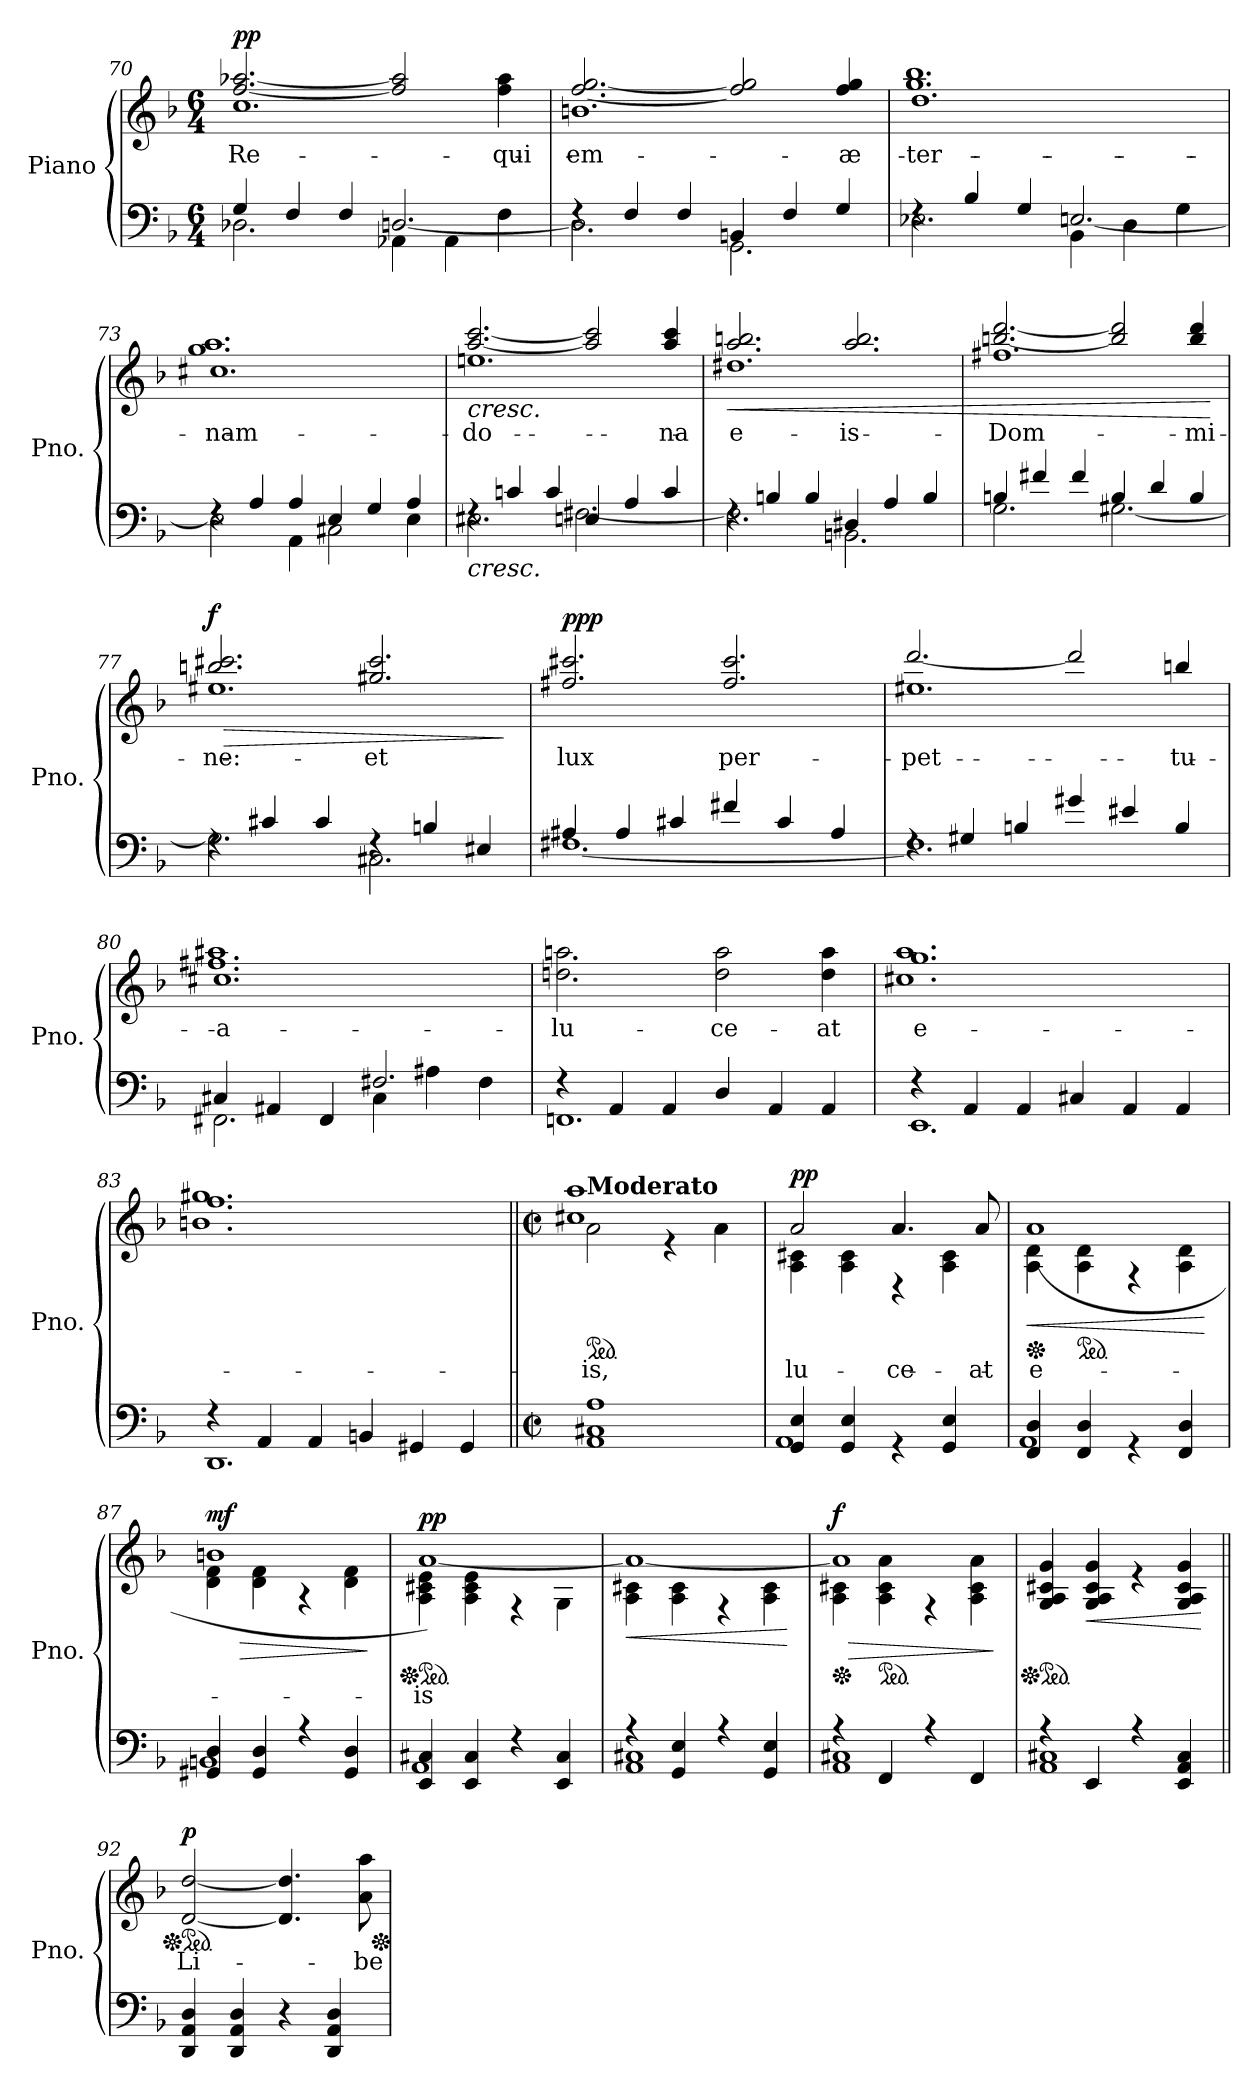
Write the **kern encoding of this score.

**kern	**kern	**text	**dynam
*part1	*part1	*part1	*part1
*staff2	*staff1	*staff1	*staff1/2
*I"Piano	*	*	*
*I'Pno.	*	*	*
*clefF4	*clefG2	*	*
*k[b-]	*k[b-]	*	*
*M6/4	*M6/4	*	*
=70	=70	=70	=70
*^	*^	*	*
!	!	!	!	!LO:LY:b	!LO:DY:b=2
!	!	!	!	!	!LO:DY:n=1:b
4G/	2.D-X\	1.cc	[2.ff/ [2.aa-X/	Re-	p p
4F/	.	.	.	.	.
4F/	.	.	.	.	.
4AA-X\	[2.Dn/	.	2ff/] 2aa-/]	.	.
4AA-\	.	.	.	.	.
!	!	!	!	!LO:LY:b	!
4F\	.	.	4ff\ 4aa-\	-qui-	.
!!LO:LB:g=z	!!
=71	=71	=71	=71	=71	=71
!	!	!	!	!LO:LY:b	!
4rF	2.D\]	1.bn	[2.ff/ [2.gg/	-em	.
4F/	.	.	.	.	.
4F/	.	.	.	.	.
4BBn/	2.GG\	.	2ff/] 2gg/]	.	.
4F/	.	.	.	.	.
!	!	!	!	!LO:LY:b	!
4G/	.	.	4ff/ 4gg/	æ-	.
=72	=72	=72	=72	=72	=72
!	!	!	!	!LO:LY:b	!
4rF	2.E-X\	1.dd	1.gg 1.bb-	-ter-	.
4B-/	.	.	.	.	.
4G/	.	.	.	.	.
4BB-\	[2.En/	.	.	.	.
4D\	.	.	.	.	.
4G\	.	.	.	.	.
=73	=73	=73	=73	=73	=73
!	!	!	!	!LO:LY:b	!
4rF	2E\]	1.cc#X	1.gg 1.aa	-nam	.
4A/	.	.	.	.	.
4A/	4AA\	.	.	.	.
4E/	2C#X\	.	.	.	.
4G/	.	.	.	.	.
4A/	4E\	.	.	.	.
=74	=74	=74	=74	=74	=74
!	!	!LO:TX:b:i:t=cresc.	!	!	!
!LO:TX:b:i:t=cresc.	!	!	!	!	!
!	!	!	!	!LO:LY:b	!
4rF	2.E#X\	1.een	[2.aa/ [2.ccc/	do-	.
4cn/	.	.	.	.	.
4c/	.	.	.	.	.
4En/	[2.F#X\	.	2aa/] 2ccc/]	.	.
4A/	.	.	.	.	.
!	!	!	!	!LO:LY:b	!
4c/	.	.	4aa/ 4ccc/	-na	.
!!LO:LB:g=z	!!
=75	=75	=75	=75	=75	=75
!	!	!	!	!LO:LY:b	!LO:HP:b
4rF	2.F#\]	1.dd#X	2.aa/ 2.bbn/	e-	<
4Bn/	.	.	.	.	.
4B/	.	.	.	.	.
!	!	!	!	!LO:LY:b	!
4D#X/	2.BBn\	.	2.aa/ 2.bb/	-is	.
4A/	.	.	.	.	.
4B/	.	.	.	.	.
=76	=76	=76	=76	=76	=76
!	!	!	!	!LO:LY:b	!
4Bn/	2.G\	1.ff#X	[2.bbn/ [2.ddd/	Dom-	.
4f#X/	.	.	.	.	.
4f#/	.	.	.	.	.
4B/	[2.G#X\	.	2bb/] 2ddd/]	.	.
4d/	.	.	.	.	.
!	!	!	!	!LO:LY:b	!
4B/	.	.	4bb/ 4ddd/	-mi-	.
*v	*v	*	*	*	*
*	*v	*v	*	*
.	.	.	[
=77	=77	=77	=77
*^	*	*	*
!	!	!	!LO:LY:b	!LO:HP:b
*	*	*^	*	*
!	!	!	!	!	!LO:DY:n=1:b
4rF	2.G#\]	1.ee#X	2.bbn/ 2.ccc#X/	-ne:	> f
4c#X/	.	.	.	.	.
4c#/	.	.	.	.	.
!	!	!	!	!LO:LY:b	!
4rF	2.C#X\	.	2.gg#X/ 2.ccc#/	et	.
4Bn/	.	.	.	.	.
4E#X/	.	.	.	.	.
*v	*v	*	*	*	*
*	*v	*v	*	*
.	.	.	]
=78	=78	=78	=78
*^	*^	*	*
!	!	!	!	!LO:LY:b	!LO:DY:b
!	!	!	!	!	!LO:DY:n=1:b
!	!	!	!	!	!LO:DY:n=2:b
4A#X/	[1.F#X	1.ryy	2.ff#X/ 2.ccc#X/	lux	p p p
4A#/	.	.	.	.	.
4c#X/	.	.	.	.	.
!	!	!	!	!LO:LY:b	!
4f#X/	.	.	2.ff#/ 2.ccc#/	per-	.
4c#/	.	.	.	.	.
4A#/	.	.	.	.	.
!!LO:PB:g=z	!!
=79	=79	=79	=79	=79	=79
!	!	!	!	!LO:LY:b	!
4rF	1.F#]	1.ee#X	[2.ddd/	-pet-	.
4G#X/	.	.	.	.	.
4Bn/	.	.	.	.	.
4g#X/	.	.	2ddd/]	.	.
4e#X/	.	.	.	.	.
!	!	!	!	!LO:LY:b	!
4B/	.	.	4bbn/	-tu-	.
=80	=80	=80	=80	=80	=80
!	!	!	!	!LO:LY:b	!
4C#X/	2.FF#X\	1.cc#X	1.ff#X 1.aa#X	-a	.
4AA#X/	.	.	.	.	.
4FF#/	.	.	.	.	.
4C#\	2.F#X/	.	.	.	.
4A#X\	.	.	.	.	.
4F#\	.	.	.	.	.
=81	=81	=81	=81	=81	=81
!	!	!	!	!LO:LY:b	!
4r	1.FFn	1.ryy	2.ddn\ 2.aan\	lu-	.
4AA/	.	.	.	.	.
4AA/	.	.	.	.	.
!	!	!	!	!LO:LY:b	!
4D/	.	.	2dd\ 2aa\	-ce-	.
4AA/	.	.	.	.	.
!	!	!	!	!LO:LY:b	!
4AA/	.	.	4dd\ 4aa\	-at	.
=82	=82	=82	=82	=82	=82
!	!	!	!	!LO:LY:b	!
4r	1.EE	1.gg	1.cc#X 1.aa	e-	.
4AA/	.	.	.	.	.
4AA/	.	.	.	.	.
4C#X/	.	.	.	.	.
4AA/	.	.	.	.	.
4AA/	.	.	.	.	.
!!LO:LB:g=z	!!
=83	=83	=83	=83	=83	=83
4r	1.DD	1.ff	1.bn 1.gg#X	.	.
4AA/	.	.	.	.	.
4AA/	.	.	.	.	.
4BBn/	.	.	.	.	.
4GG#X/	.	.	.	.	.
4GG#/	.	.	.	.	.
=84||	=84||	=84||	=84||	=84||	=84||
*M2/2	*	*M2/2	*	*	*
*met(c|)	*	*met(c|)	*	*	*
*	*	*ped	*	*	*
*	*	*MM120	*	*	*
!	!	!LO:TX:a:B:t=Moderato	!	!	!
!	!	!	!	!LO:LY:b	!
1C#X 1A	1AA	2a\	1cc#X 1aa	-is,	.
.	.	4re	.	.	.
.	.	4a\	.	.	.
=85	=85	=85	=85	=85	=85
!	!	!	!	!LO:LY:b	!LO:DY:b
4GG/ 4E/	1AA	4A\ 4c#X\	2a/	lu-	pp
4GG/ 4E/	.	4A\ 4c#\	.	.	.
!	!	!	!	!LO:LY:b	!
4rGG	.	4rD	4.a/	-ce-	.
4GG/ 4E/	.	4A\ 4c#\	.	.	.
!	!	!	!	!LO:LY:b	!
.	.	.	8a/	-at	.
!!LO:LB:g=z	!!
=86	=86	=86	=86	=86	=86
*	*	*Xped	*	*	*
!	!	!	!	!LO:LY:b	!LO:HP:b
4FF/ 4D/	1AA	4A\ 4d\	(>1a	e-	<
*	*	*ped	*	*	*
4FF/ 4D/	.	4A\ 4d\	.	.	.
4rGG	.	4rF	.	.	.
4FF/ 4D/	.	4A\ 4d\	.	.	.
*v	*v	*	*	*	*
*	*v	*v	*	*
.	.	.	[
=87	=87	=87	=87
*^	*	*	*
!	!	!	!	!LO:HP:b
*	*	*^	*	*
!	!	!	!	!	!LO:DY:n=1:b
4GG#X/ 4D/	1BBn	4d\ 4f\	1bn	.	> mf
4GG#/ 4D/	.	4d\ 4f\	.	.	.
4r	.	4rA	.	.	.
4GG#/ 4D/	.	4d\ 4f\	.	.	.
*v	*v	*	*	*	*
*	*v	*v	*	*
.	.	.	]
=88	=88	=88	=88
*^	*	*	*
*	*	*Xped	*	*
*	*	*ped	*	*
*	*	*^	*	*
!	!	!	!	!LO:LY:b	!LO:DY:b
4EE/ 4C#X/	1AA	4A\ 4c#X\ 4e\	[1a)	-is	pp
4EE/ 4C#/	.	4A\ 4c#\ 4e\	.	.	.
4r	.	4rF	.	.	.
4EE/ 4C#/	.	4G\	.	.	.
=89	=89	=89	=89	=89	=89
!	!	!	!	!	!LO:HP:b
4r	1AA 1C#X	4A\ 4c#X\	1a_	.	<
4GG/ 4E/	.	4A\ 4c#\	.	.	.
4r	.	4rF	.	.	.
4GG/ 4E/	.	4A\ 4c#\	.	.	.
*v	*v	*	*	*	*
*	*v	*v	*	*
.	.	.	[
=90	=90	=90	=90
*^	*	*	*
*	*	*Xped	*	*
!	!	!	!	!LO:HP:b
*	*	*^	*	*
!	!	!	!	!	!LO:DY:n=1:b
4r	1AA 1C#X	4A\ 4c#X\	1a]	.	> f
*	*	*ped	*	*	*
4FF/	.	4A\ 4c#\ 4a\	.	.	.
4r	.	4rF	.	.	.
4FF/	.	4A\ 4c#\ 4a\	.	.	.
*v	*v	*	*	*	*
*	*v	*v	*	*
.	.	.	]
=91	=91	=91	=91
*^	*	*	*
*	*	*Xped	*	*
*	*	*ped	*	*
*	*	*^	*	*
!	!	!	!	!	!LO:DY:b
4r	1AA 1C#X	4G/ 4A/ 4c#X/ 4g/	1ryy	.	pp
!	!	!	!	!	!LO:HP:b
4EE/	.	4G/ 4A/ 4c#/ 4g/	.	.	<
4r	.	4re	.	.	.
4EE/ 4AA/ 4C#/	.	4G/ 4A/ 4c#/ 4g/	.	.	.
*v	*v	*	*	*	*
*	*v	*v	*	*
.	.	.	[
!!LO:LB:g=z
=92||	=92||	=92||	=92||
*	*Xped	*	*
*	*ped	*	*
*	*^	*	*
!	!	!	!LO:LY:b	!LO:DY:b
4DD/ 4AA/ 4D/	1ryy	[2d/ [2dd/	Li-	p
4DD/ 4AA/ 4D/	.	.	.	.
4r	.	4.d/] 4.dd/]	.	.
4DD/ 4AA/ 4D/	.	.	.	.
!	!	!	!LO:LY:b	!
.	.	8a\ 8aa\	-be-	.
*	*Xped	*	*	*
*	*v	*v	*	*
=	=	=	=
*-	*-	*-	*-
